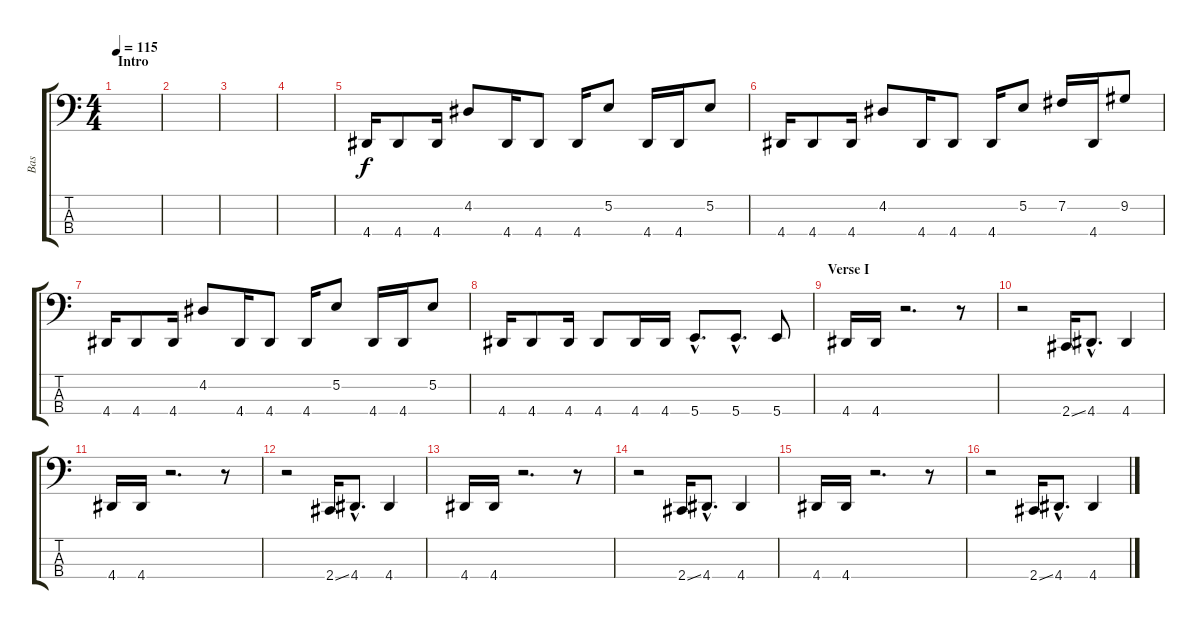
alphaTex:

\track ("Bas" "Bas") {instrument electricbassfinger}
\staff {score tabs}
\tuning (E2 B1 Gb1 B0) {hide}
\ts (4 4)
\section ("" "Intro")
\tempo 115
\clef f4
\ks c
|
|
|
|
4.4.16 4.4.8 4.4.16 4.2.8 4.4.16 4.4.8 4.4.16 5.2.8 4.4.16 4.4.16 5.2.8 |
4.4.16 4.4.8 4.4.16 4.2.8 4.4.16 4.4.8 4.4.16 5.2.8 7.2.16 4.4.16 9.2.8 |
4.4.16 4.4.8 4.4.16 4.2.8 4.4.16 4.4.8 4.4.16 5.2.8 4.4.16 4.4.16 5.2.8 |
4.4.16 4.4.8 4.4.16 4.4.8 4.4.16 4.4.16 5.4{hac}.8{d} 5.4{hac}.8{d} 5.4.8 |
\section ("" "Verse I")
4.4.16 4.4.16 r.2{d} r.8 |
r.2 2.4{ss}.16 4.4{hac}.8{d} 4.4.4 |
4.4.16 4.4.16 r.2{d} r.8 |
r.2 2.4{ss}.16 4.4{hac}.8{d} 4.4.4 |
4.4.16 4.4.16 r.2{d} r.8 |
r.2 2.4{ss}.16 4.4{hac}.8{d} 4.4.4 |
4.4.16 4.4.16 r.2{d} r.8 |
r.2 2.4{ss}.16 4.4{hac}.8{d} 4.4.4
